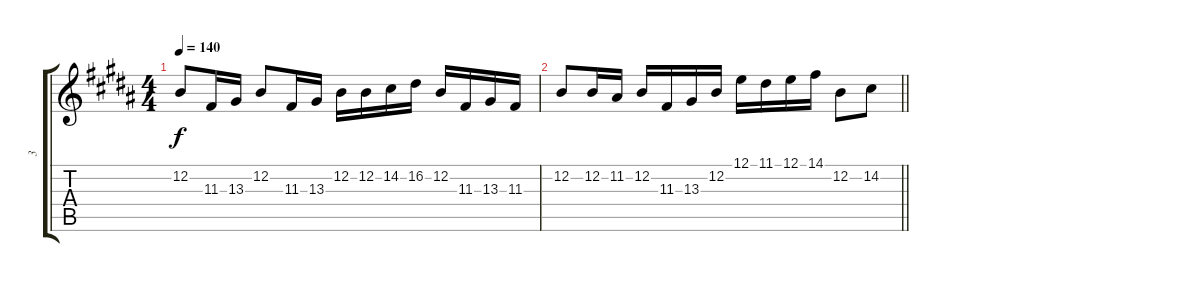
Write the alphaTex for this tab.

\track ("3" "3") {instrument honkytonkpiano}
\staff {score tabs}
\tuning (E4 B3 G3 D3 A2 E2) {hide}
\ts (4 4)
\tempo 140
\clef g2
\ks b
12.2.8{dy f} 11.3.16 13.3.16 12.2.8 11.3.16 13.3.16 12.2.16 12.2.16 14.2.16 16.2.16 12.2.16 11.3.16 13.3.16 11.3.16 |
\barLineRight lightlight
12.2.8 12.2.16 11.2.16 12.2.16 11.3.16 13.3.16 12.2.16 12.1.16 11.1.16 12.1.16 14.1.16 12.2.8 14.2.8
